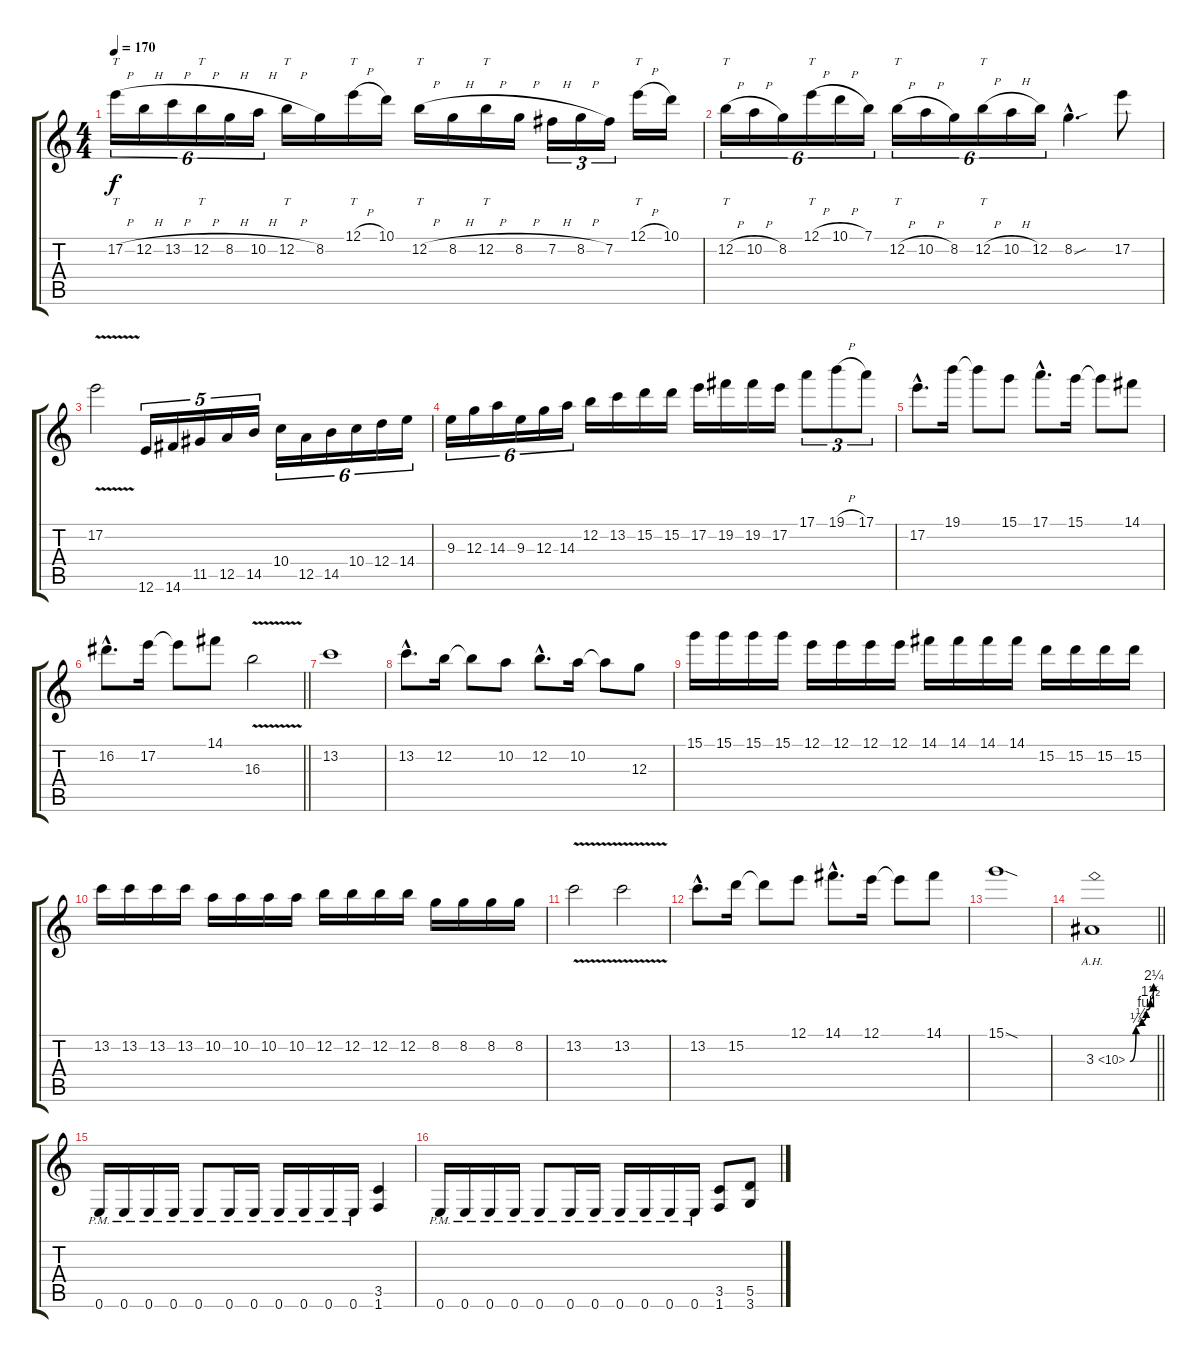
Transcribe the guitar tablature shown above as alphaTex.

\track "" {instrument distortionguitar}
\staff {score tabs}
\tuning (E4 B3 G3 D3 A2 E2) {hide}
\ts (4 4)
\tempo 170
\clef g2
\ks c
17.2{h}.16{tt tu (6 4) dy f} 12.2{h}.16{tu (6 4)} 13.2{h}.16{tu (6 4)} 12.2{h}.16{tt tu (6 4)} 8.2{h}.16{tu (6 4)} 10.2{h}.16{tu (6 4)} 12.2{h}.16{tt} 8.2.16 12.1{h}.16{tt} 10.1.16 12.2{h}.16{tt} 8.2{h}.16 12.2{h}.16{tt} 8.2{h}.16 7.2{h}.16{tu (3 2)} 8.2{h}.16{tu (3 2)} 7.2.16{tu (3 2)} 12.1{h}.16{tt} 10.1.16 |
12.2{h}.16{tt tu (6 4)} 10.2{h}.16{tu (6 4)} 8.2.16{tu (6 4)} 12.1{h}.16{tt tu (6 4)} 10.1{h}.16{tu (6 4)} 7.1.16{tu (6 4)} 12.2{h}.16{tt tu (6 4)} 10.2{h}.16{tu (6 4)} 8.2.16{tu (6 4)} 12.2{h}.16{tt tu (6 4)} 10.2{h}.16{tu (6 4)} 12.2.16{tu (6 4)} 8.2{sou hac}.4{d} 17.2.8 |
17.2{v}.2 12.6.16{tu (5 4)} 14.6.16{tu (5 4)} 11.5.16{tu (5 4)} 12.5.16{tu (5 4)} 14.5.16{tu (5 4)} 10.4.16{tu (6 4)} 12.5.16{tu (6 4)} 14.5.16{tu (6 4)} 10.4.16{tu (6 4)} 12.4.16{tu (6 4)} 14.4.16{tu (6 4)} |
9.3.16{tu (6 4)} 12.3.16{tu (6 4)} 14.3.16{tu (6 4)} 9.3.16{tu (6 4)} 12.3.16{tu (6 4)} 14.3.16{tu (6 4)} 12.2.16 13.2.16 15.2.16 15.2.16 17.2.16 19.2.16 19.2.16 17.2.16 17.1.8{tu (3 2)} 19.1{h}.8{tu (3 2)} 17.1.8{tu (3 2)} |
17.2{hac}.8{d} 19.1.16 19.1{t}.8 15.1.8 17.1{hac}.8{d} 15.1.16 15.1{t}.8 14.1.8 |
\barLineRight lightlight
16.2{hac}.8{d} 17.2.16 17.2{t}.8 14.1.8 16.3{v}.2 |
13.2.1 |
13.2{hac}.8{d} 12.2.16 12.2{t}.8 10.2.8 12.2{hac}.8{d} 10.2.16 10.2{t}.8 12.3.8 |
15.1.16 15.1.16 15.1.16 15.1.16 12.1.16 12.1.16 12.1.16 12.1.16 14.1.16 14.1.16 14.1.16 14.1.16 15.2.16 15.2.16 15.2.16 15.2.16 |
13.2.16 13.2.16 13.2.16 13.2.16 10.2.16 10.2.16 10.2.16 10.2.16 12.2.16 12.2.16 12.2.16 12.2.16 8.2.16 8.2.16 8.2.16 8.2.16 |
13.2{v}.2 13.2{v}.2 |
13.2{hac}.8{d} 15.2.16 15.2{t}.8 12.1.8 14.1{hac}.8{d} 12.1.16 12.1{t}.8 14.1.8 |
15.1{sod}.1 |
\barLineRight lightlight
3.3{be (custom 0 0 15 1 30 2 41 4 52 6 60 9) ah 7}.1 |
0.6{pm}.16 0.6{pm}.16 0.6{pm}.16 0.6{pm}.16 0.6{pm}.8 0.6{pm}.16 0.6{pm}.16 0.6{pm}.16 0.6{pm}.16 0.6{pm}.16 0.6{pm}.16 (3.5 1.6).4 |
0.6{pm}.16 0.6{pm}.16 0.6{pm}.16 0.6{pm}.16 0.6{pm}.8 0.6{pm}.16 0.6{pm}.16 0.6{pm}.16 0.6{pm}.16 0.6{pm}.16 0.6{pm}.16 (3.5 1.6).8 (5.5 3.6).8
